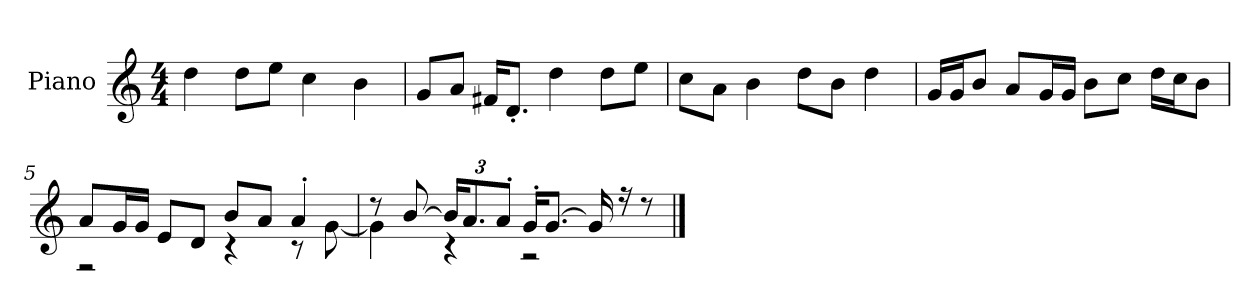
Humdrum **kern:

**kern
*part1
*staff1
*I"Piano
*I'P-no
*clefG2
*k[]
*M4/4
*MM90
=1
4dd\
8dd\L
8ee\J
4cc\
4b\
=2
8g/L
8a/J
16f#X/KL
8.d'/J
4dd\
8dd\L
8ee\J
=3
8cc\L
8a\J
4b\
8dd\L
8b\J
4dd\
=4
16g/LL
16g/J
8b/J
8a/L
16g/L
16g/JJ
8b\L
8cc\J
16dd\LL
16cc\J
8b\J
=5
*^
8a/L	2r
16g/L	.
16g/JJ	.
8e/L	.
8d/J	.
8b/L	4r
8a/J	.
4a'/	8r
.	[8g\
!!LO:LB:g=z	!!
=6	=6
8r	4g\]
[8b/	.
*Xbrackettup	*
24b/KL]	4r
12.a/	.
12a'/J	.
16g'/KL	2r
[8.g/J	.
16g/]	.
16r	.
8r	.
*v	*v
==
*-
